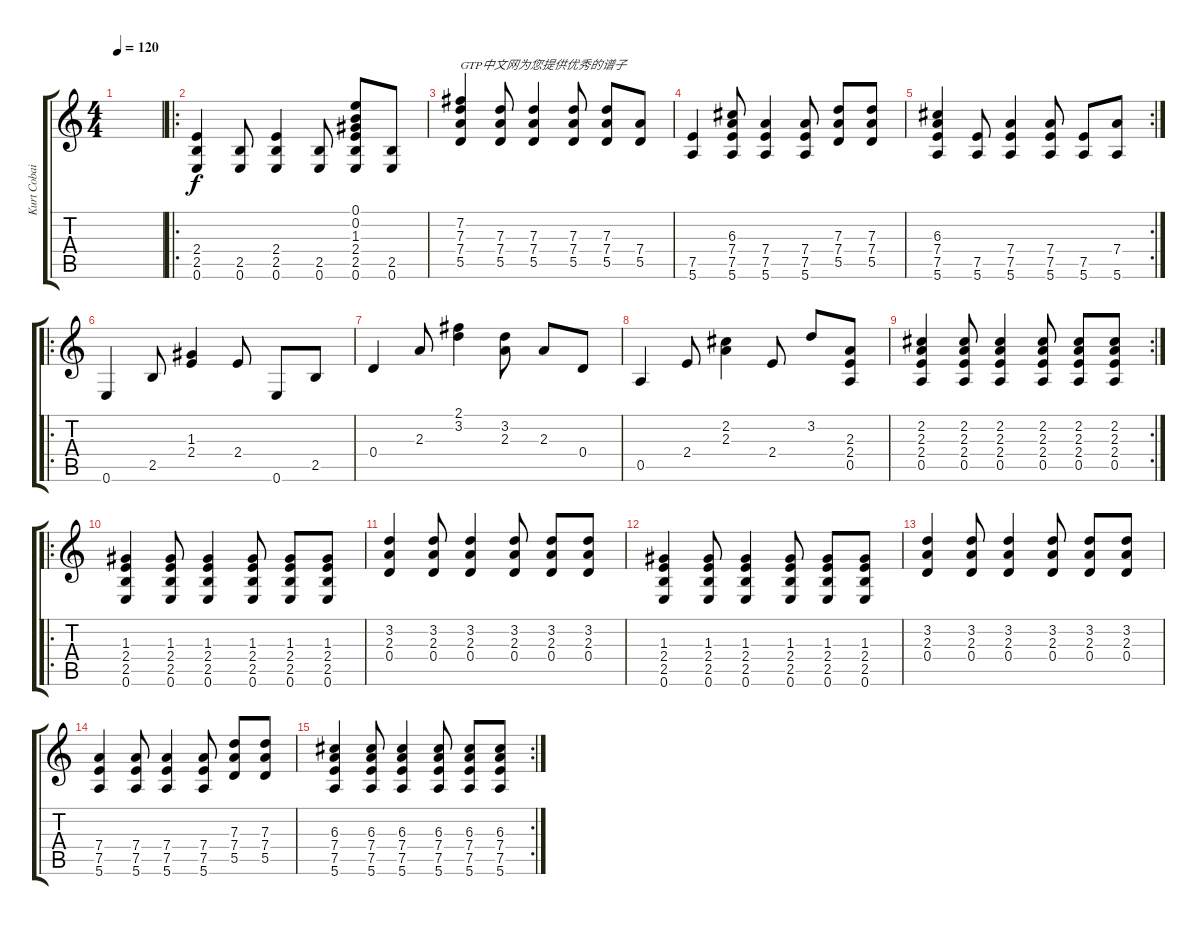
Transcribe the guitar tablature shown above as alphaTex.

\track ("Kurt Cobain" "Kurt Cobai") {instrument acousticguitarsteel}
\staff {score tabs}
\tuning (E4 B3 G3 D3 A2 E2) {hide}
\ts (4 4)
\tempo 120
\clef g2
\ks c
|
\ro
(2.4 2.5 0.6).4 (2.5 0.6).8 (2.4 2.5 0.6).4 (2.5 0.6).8 (0.1 0.2 1.3 2.4 2.5 0.6).8 (2.5 0.6).8 |
(7.2 7.3 7.4 5.5).4{txt "GTP中文网为您提供优秀的谱子"} (7.3 7.4 5.5).8 (7.3 7.4 5.5).4 (7.3 7.4 5.5).8 (7.3 7.4 5.5).8 (7.4 5.5).8 |
(7.5 5.6).4 (6.3 7.4 7.5 5.6).8 (7.4 7.5 5.6).4 (7.4 7.5 5.6).8 (7.3 7.4 5.5).8 (7.3 7.4 5.5).8 |
\rc 2
(6.3 7.4 7.5 5.6).4 (7.5 5.6).8 (7.4 7.5 5.6).4 (7.4 7.5 5.6).8 (7.5 5.6).8 (7.4 5.6).8 |
\ro
0.6.4 2.5.8 (1.3 2.4).4 2.4.8 0.6.8 2.5.8 |
0.4.4 2.3.8 (2.1 3.2).4 (3.2 2.3).8 2.3.8 0.4.8 |
0.5.4 2.4.8 (2.2 2.3).4 2.4.8 3.2.8 (2.3 2.4 0.5).8 |
\rc 2
(2.2 2.3 2.4 0.5).4 (2.2 2.3 2.4 0.5).8 (2.2 2.3 2.4 0.5).4 (2.2 2.3 2.4 0.5).8 (2.2 2.3 2.4 0.5).8 (2.2 2.3 2.4 0.5).8 |
\ro
(1.3 2.4 2.5 0.6).4 (1.3 2.4 2.5 0.6).8 (1.3 2.4 2.5 0.6).4 (1.3 2.4 2.5 0.6).8 (1.3 2.4 2.5 0.6).8 (1.3 2.4 2.5 0.6).8 |
(3.2 2.3 0.4).4 (3.2 2.3 0.4).8 (3.2 2.3 0.4).4 (3.2 2.3 0.4).8 (3.2 2.3 0.4).8 (3.2 2.3 0.4).8 |
(1.3 2.4 2.5 0.6).4 (1.3 2.4 2.5 0.6).8 (1.3 2.4 2.5 0.6).4 (1.3 2.4 2.5 0.6).8 (1.3 2.4 2.5 0.6).8 (1.3 2.4 2.5 0.6).8 |
(3.2 2.3 0.4).4 (3.2 2.3 0.4).8 (3.2 2.3 0.4).4 (3.2 2.3 0.4).8 (3.2 2.3 0.4).8 (3.2 2.3 0.4).8 |
(7.4 7.5 5.6).4 (7.4 7.5 5.6).8 (7.4 7.5 5.6).4 (7.4 7.5 5.6).8 (7.3 7.4 5.5).8 (7.3 7.4 5.5).8 |
\rc 2
(6.3 7.4 7.5 5.6).4 (6.3 7.4 7.5 5.6).8 (6.3 7.4 7.5 5.6).4 (6.3 7.4 7.5 5.6).8 (6.3 7.4 7.5 5.6).8 (6.3 7.4 7.5 5.6).8
